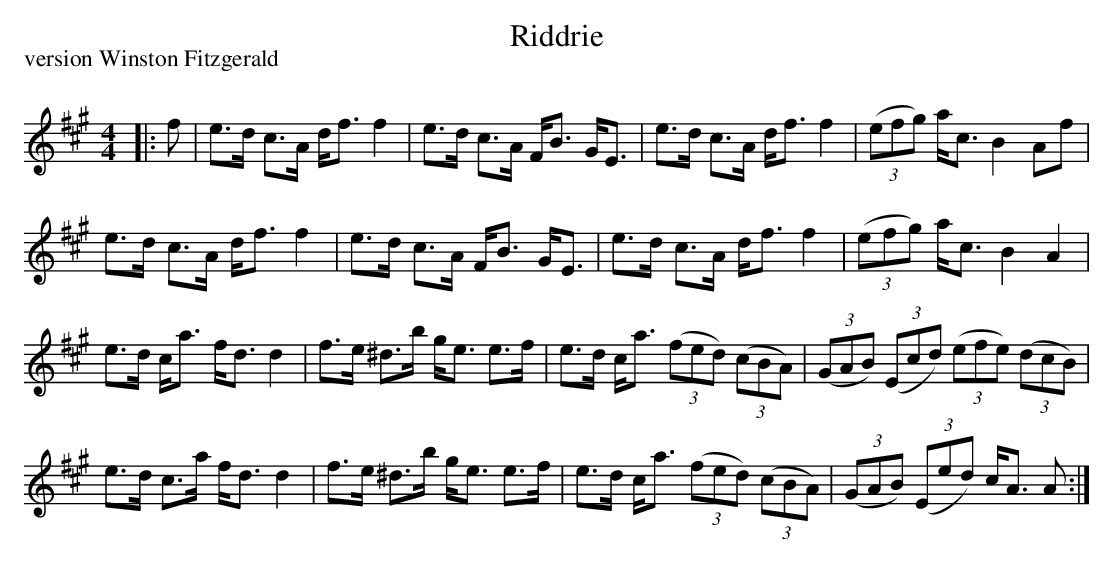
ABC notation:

X:1
T: Riddrie
P:version Winston Fitzgerald
Q: 128
K:A
M:4/4
L:1/16
|:f2|e3d c3A df3 f4|e3d c3A FB3 GE3|e3d c3A df3 f4|((3e2f2g2) ac3 B4 A2f2|
e3d c3A df3 f4|e3d c3A FB3 GE3|e3d c3A df3 f4|((3e2f2g2) ac3 B4 A4|
e3d ca3 fd3 d4|f3e ^d3b ge3 e3f|e3d ca3 ((3f2e2d2) ((3c2B2A2) |((3G2A2B2) ((3E2c2d2) ((3e2f2e2) ((3d2c2B2) |
e3d c3a fd3 d4|f3e ^d3b ge3 e3f|e3d ca3 ((3f2e2d2) ((3c2B2A2) |((3G2A2B2) ((3E2e2d2) cA3 A2:|
